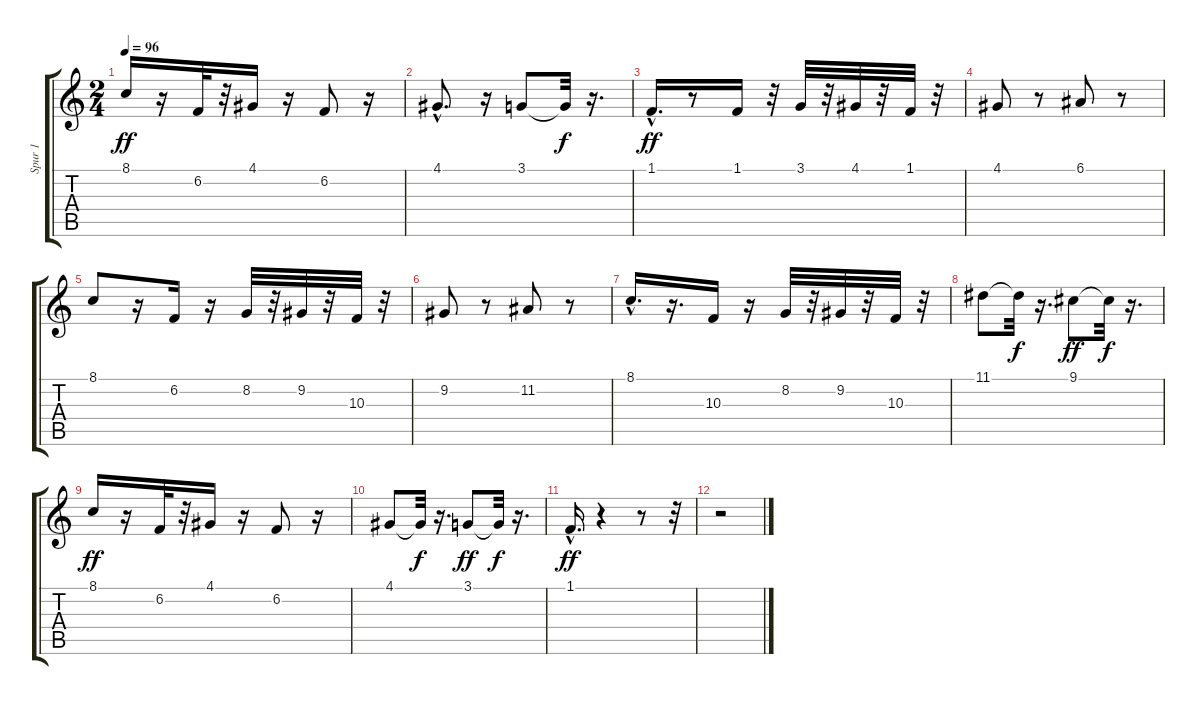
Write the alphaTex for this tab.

\track ("Spur 1" "Spur 1") {instrument flute}
\staff {score tabs}
\tuning (E4 B3 G3 D3 A2 E2) {hide}
\ts (2 4)
\tempo 96
\clef g2
\ks c
8.1.16{dy ff} r.16 6.2.32 r.32 4.1.16 r.16 6.2.8 r.16 |
4.1{hac}.8{d} r.16 3.1.8 3.1{t}.32{dy f} r.16{d} |
1.1{hac}.16{d dy ff} r.8 1.1.16 r.32 3.1.32 r.32 4.1.32 r.32 1.1.32 r.32 |
4.1.8 r.8 6.1.8 r.8 |
8.1.8 r.16 6.2.16 r.16 8.2.32 r.32 9.2.32 r.32 10.3.32 r.32 |
9.2.8 r.8 11.2.8 r.8 |
8.1{hac}.16{d} r.16{d} 10.3.16 r.16 8.2.32 r.32 9.2.32 r.32 10.3.32 r.32 |
11.1.8 11.1{t}.32{dy f} r.16{d} 9.1.8{dy ff} 9.1{t}.32{dy f} r.16{d} |
8.1.16{dy ff} r.16 6.2.32 r.32 4.1.16 r.16 6.2.8 r.16 |
4.1.8 4.1{t}.32{dy f} r.16{d} 3.1.8{dy ff} 3.1{t}.32{dy f} r.16{d} |
1.1{hac}.16{d dy ff} r.4 r.8 r.32 |
r.2
